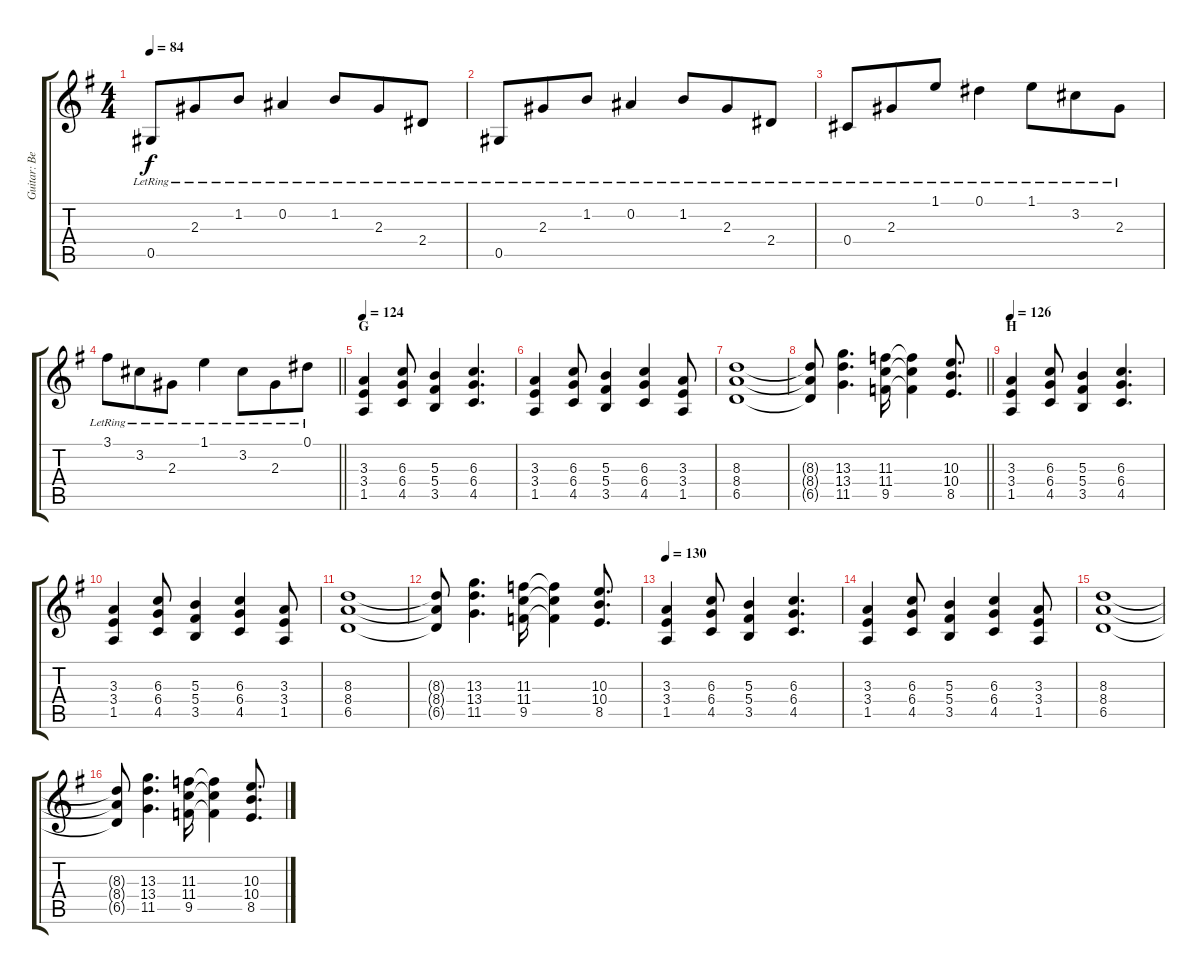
\track ("Guitar: Ben" "Guitar: Be") {instrument acousticguitarnylon}
\staff {score tabs}
\tuning (Eb4 Bb3 Gb3 Db3 Ab2 Eb2) {hide}
\ts (4 4)
\tempo 84
\clef g2
\ks g
0.5{lr}.8{dy f} 2.3{lr}.8{beam merge} 1.2{lr}.8 0.2{lr}.4 1.2{lr}.8{beam merge} 2.3{lr}.8 2.4{lr}.8 |
0.5{lr}.8 2.3{lr}.8{beam merge} 1.2{lr}.8 0.2{lr}.4 1.2{lr}.8{beam merge} 2.3{lr}.8 2.4{lr}.8 |
0.4{lr}.8 2.3{lr}.8{beam merge} 1.1{lr}.8 0.1{lr}.4 1.1{lr}.8{beam merge} 3.2{lr}.8 2.3{lr}.8 |
\barLineRight lightlight
3.1{lr}.8 3.2{lr}.8{beam merge} 2.3{lr}.8 1.1{lr}.4 3.2{lr}.8{beam merge} 2.3{lr}.8 0.1{lr}.8 |
\section ("" "G")
\tempo 124
(3.3 3.4 1.5).4{instrument distortionguitar} (6.3 6.4 4.5).8 (5.3 5.4 3.5).4 (6.3 6.4 4.5).4{d} |
(3.3 3.4 1.5).4 (6.3 6.4 4.5).8 (5.3 5.4 3.5).4 (6.3 6.4 4.5).4 (3.3 3.4 1.5).8 |
(8.3 8.4 6.5).1 |
\barLineRight lightlight
(8.3{t} 8.4{t} 6.5{t}).8 (13.3 13.4 11.5).4{d} (11.3 11.4 9.5).16 (11.3{t} 11.4{t} 9.5{t}).4 (10.3 10.4 8.5).8{d} |
\section ("" "H")
\tempo 126
(3.3 3.4 1.5).4 (6.3 6.4 4.5).8 (5.3 5.4 3.5).4 (6.3 6.4 4.5).4{d} |
(3.3 3.4 1.5).4 (6.3 6.4 4.5).8 (5.3 5.4 3.5).4 (6.3 6.4 4.5).4 (3.3 3.4 1.5).8 |
(8.3 8.4 6.5).1 |
(8.3{t} 8.4{t} 6.5{t}).8 (13.3 13.4 11.5).4{d} (11.3 11.4 9.5).16 (11.3{t} 11.4{t} 9.5{t}).4 (10.3 10.4 8.5).8{d} |
\tempo 130
(3.3 3.4 1.5).4 (6.3 6.4 4.5).8 (5.3 5.4 3.5).4 (6.3 6.4 4.5).4{d} |
(3.3 3.4 1.5).4 (6.3 6.4 4.5).8 (5.3 5.4 3.5).4 (6.3 6.4 4.5).4 (3.3 3.4 1.5).8 |
(8.3 8.4 6.5).1 |
(8.3{t} 8.4{t} 6.5{t}).8 (13.3 13.4 11.5).4{d} (11.3 11.4 9.5).16 (11.3{t} 11.4{t} 9.5{t}).4 (10.3 10.4 8.5).8{d}
